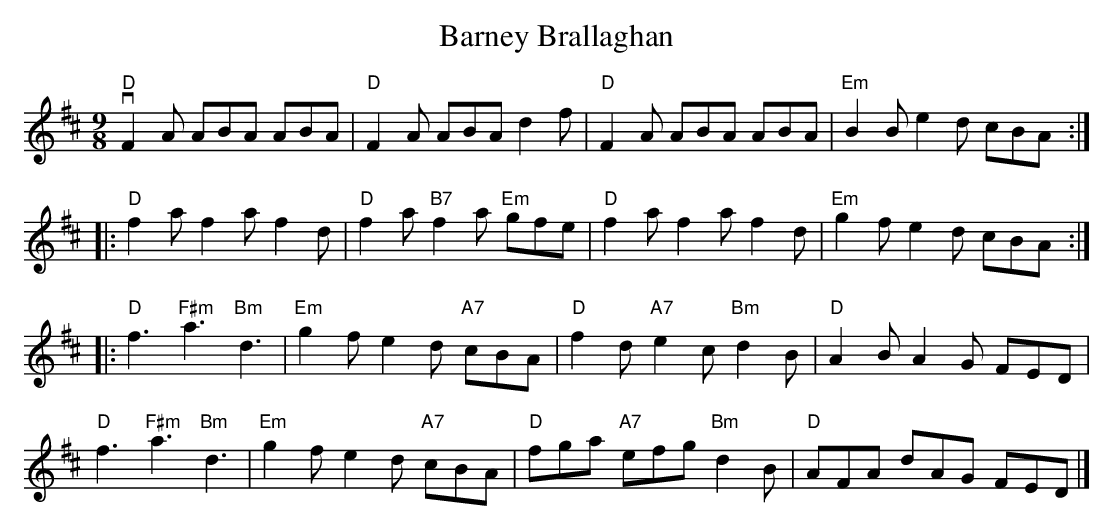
X:1
T:Barney Brallaghan
M:9/8
Q:180
K:D
"D"vF2A ABA ABA| "D" F2A ABA d2f| "D"F2A ABA ABA|"Em" B2B e2d cBA::
"D"f2a f2a f2d| "D"f2a "B7"f2a "Em"gfe| "D"f2a f2a f2d| "Em"g2f e2d cBA::
"D"f3 "F#m"a3 "Bm"d3 |"Em" g2f e2d "A7"cBA| "D"f2d "A7"e2c "Bm"d2B|"D"A2B A2G FED|
"D"f3 "F#m"a3 "Bm"d3 |"Em" g2f e2d "A7"cBA| "D"fga "A7"efg "Bm"d2B|"D"AFA dAG FED|]
